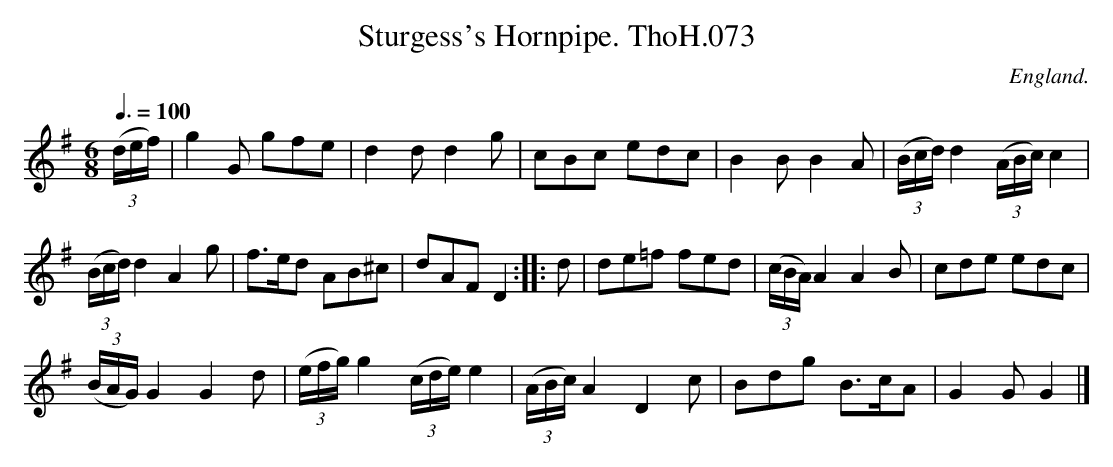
X:1
T:Sturgess's Hornpipe. ThoH.073
Q:3/8=100
M:6/8
L:1/8
O:England.
K:G
(3(d/e/f/)|g2G gfe|d2dd2g|cBc edc|B2BB2A|(3(B/c/d/)d2(3(A/B/c/)c2|
(3(B/c/d/)d2A2g|f>ed AB^c|dAFD2:||:d|de=f fed|(3(c/B/A/)A2A2B|cde edc|
(3(B/A/G/)G2G2d|(3(e/f/g/)g2(3(c/d/e/)e2|(3(A/B/c/)A2D2c|Bdg B>cA|G2GG2|]
